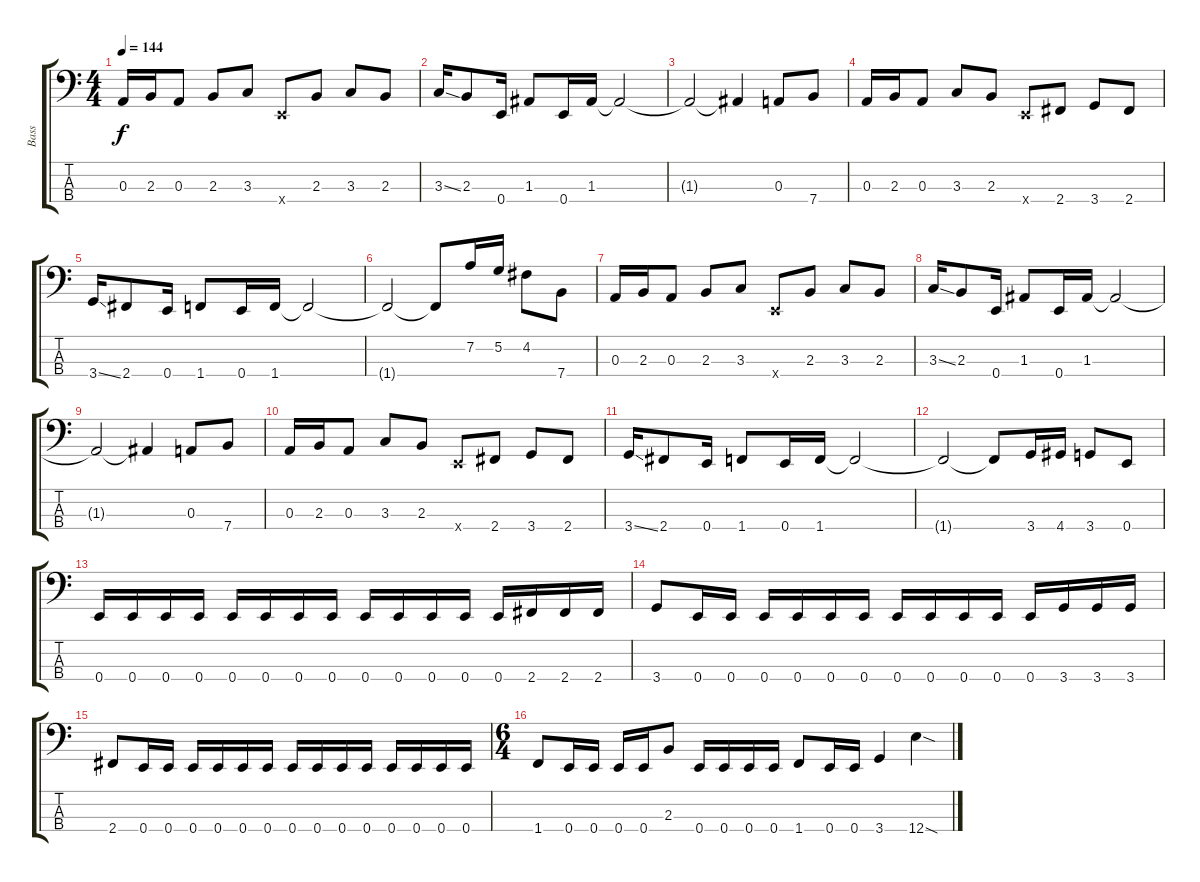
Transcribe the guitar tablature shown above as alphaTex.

\track ("Bass" "Bass") {instrument electricbasspick}
\staff {score tabs}
\tuning (G2 D2 A1 E1) {hide}
\ts (4 4)
\tempo 144
\clef f4
\ks c
0.3.16{dy f instrument electricbasspick} 2.3.16 0.3.8 2.3.8 3.3.8 0.4{x}.8 2.3.8 3.3.8 2.3.8 |
3.3{ss}.16 2.3.8 0.4.16 1.3.8 0.4.16 1.3.16 1.3{t}.2 |
1.3{t}.2 1.3{t}.4 0.3.8 7.4.8 |
0.3.16 2.3.16 0.3.8 3.3.8 2.3.8 0.4{x}.8 2.4.8 3.4.8 2.4.8 |
3.4{ss}.16 2.4.8 0.4.16 1.4.8 0.4.16 1.4.16 1.4{t}.2 |
1.4{t}.2 1.4{t}.8 7.2.16 5.2.16 4.2.8 7.4.8 |
0.3.16 2.3.16 0.3.8 2.3.8 3.3.8 0.4{x}.8 2.3.8 3.3.8 2.3.8 |
3.3{ss}.16 2.3.8 0.4.16 1.3.8 0.4.16 1.3.16 1.3{t}.2 |
1.3{t}.2 1.3{t}.4 0.3.8 7.4.8 |
0.3.16 2.3.16 0.3.8 3.3.8 2.3.8 0.4{x}.8 2.4.8 3.4.8 2.4.8 |
3.4{ss}.16 2.4.8 0.4.16 1.4.8 0.4.16 1.4.16 1.4{t}.2 |
1.4{t}.2 1.4{t}.8 3.4.16 4.4.16 3.4.8 0.4.8 |
0.4.16 0.4.16 0.4.16 0.4.16 0.4.16 0.4.16 0.4.16 0.4.16 0.4.16 0.4.16 0.4.16 0.4.16 0.4.16 2.4.16 2.4.16 2.4.16 |
3.4.8 0.4.16 0.4.16 0.4.16 0.4.16 0.4.16 0.4.16 0.4.16 0.4.16 0.4.16 0.4.16 0.4.16 3.4.16 3.4.16 3.4.16 |
2.4.8 0.4.16 0.4.16 0.4.16 0.4.16 0.4.16 0.4.16 0.4.16 0.4.16 0.4.16 0.4.16 0.4.16 0.4.16 0.4.16 0.4.16 |
\ts (6 4)
1.4.8 0.4.16 0.4.16 0.4.16 0.4.16 2.3.8 0.4.16 0.4.16 0.4.16 0.4.16 1.4.8 0.4.16 0.4.16 3.4.4 12.4{sod}.4
